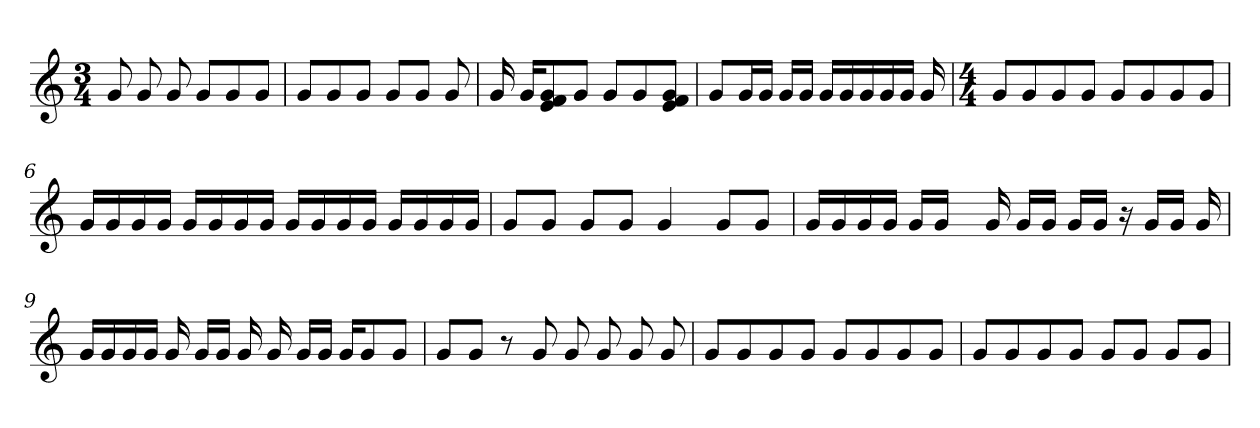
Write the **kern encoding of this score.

**kern
*part1
*staff1
*clefG2
*k[]
*C:
*M3/4
=1
8g
8g
8g
8gL
8g
8gJ
=2
8gL
8g
8gJ
8gL
8gJ
8g
=3
16g
16gL
8g 8e 8f
8gJ
8gL
8g
8g 8e 8fJ
=4
8gL
16g
16gJ
16gL
16gJ
16gL
16g
16g
16g
16gJ
16g
=5
*M4/4
8gL
8g
8g
8gJ
8gL
8g
8g
8gJ
=6
16gL
16g
16g
16gJ
16gL
16g
16g
16gJ
16gL
16g
16g
16gJ
16gL
16g
16g
16gJ
=7
8gL
8gJ
8gL
8gJ
4g
8gL
8gJ
=8
16gL
16g
16g
16gJ
16gL
16gJ
16ryy
16g
16gL
16gJ
16gL
16gJ
16r
16gL
16gJ
16g
=9
16gL
16g
16g
16gJ
16g
16gL
16gJ
16g
16g
16gL
16gJ
16gL
8g
8gJ
=10
8gL
8gJ
8r
8g
8g
8g
8g
8g
=11
8gL
8g
8g
8gJ
8gL
8g
8g
8gJ
=12
8gL
8g
8g
8gJ
8gL
8gJ
8gL
8gJ
=
*-
